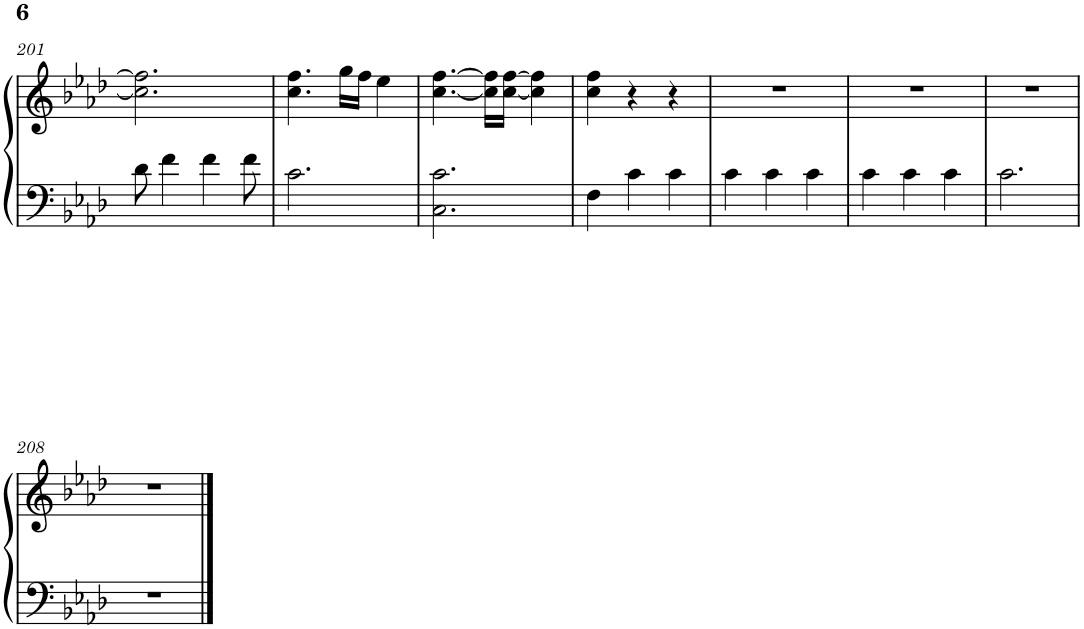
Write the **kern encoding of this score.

**kern	**kern
*part1	*part1
*staff2	*staff1
*I"钢琴, Piano 1	*
*I'Pno.	*
!!LO:PB:g=z
*clefF4	*clefG2
*k[b-e-a-d-]	*k[b-e-a-d-]
*M3/4	*M3/4
=201	=201
8d-\	2.cc\] 2.ff\]
4f\	.
4f\	.
8f\	.
=202	=202
2.c\	4.cc\ 4.ff\
.	16gg\LL
.	16ff\JJ
.	4ee-\
=203	=203
2.C\ 2.c\	[4.cc\ [4.ff\
.	16cc\] 16ff\]LL
.	[16cc\ [16ff\JJ
.	4cc\] 4ff\]
=204	=204
4F\	4cc\ 4ff\
4c\	4r
4c\	4r
=205	=205
4c\	2.r
4c\	.
4c\	.
=206	=206
4c\	2.r
4c\	.
4c\	.
=207	=207
2.c\	2.r
!!LO:LB:g=z
=208	=208
2.r	2.r
==	==
*-	*-
